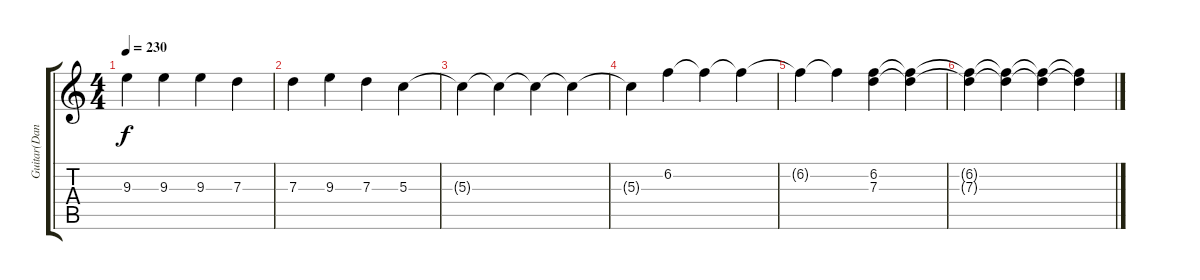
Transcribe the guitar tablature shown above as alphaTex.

\track ("Guitar(Daniel)" "Guitar(Dan") {instrument overdrivenguitar}
\staff {score tabs}
\tuning (E4 B3 G3 D3 A2 E2) {hide}
\ts (4 4)
\tempo 230
\clef g2
\ks c
9.3.4{dy f} 9.3.4 9.3.4 7.3.4 |
7.3.4 9.3.4 7.3.4 5.3.4 |
5.3{t}.4 5.3{t}.4 5.3{t}.4 5.3{t}.4 |
5.3{t}.4 6.2.4 6.2{t}.4 6.2{t}.4 |
6.2{t}.4 6.2{t}.4 (6.2 7.3).4 (6.2{t} 7.3{t}).4 |
(6.2{t} 7.3{t}).4 (6.2{t} 7.3{t}).4 (6.2{t} 7.3{t}).4 (6.2{t} 7.3{t}).4
